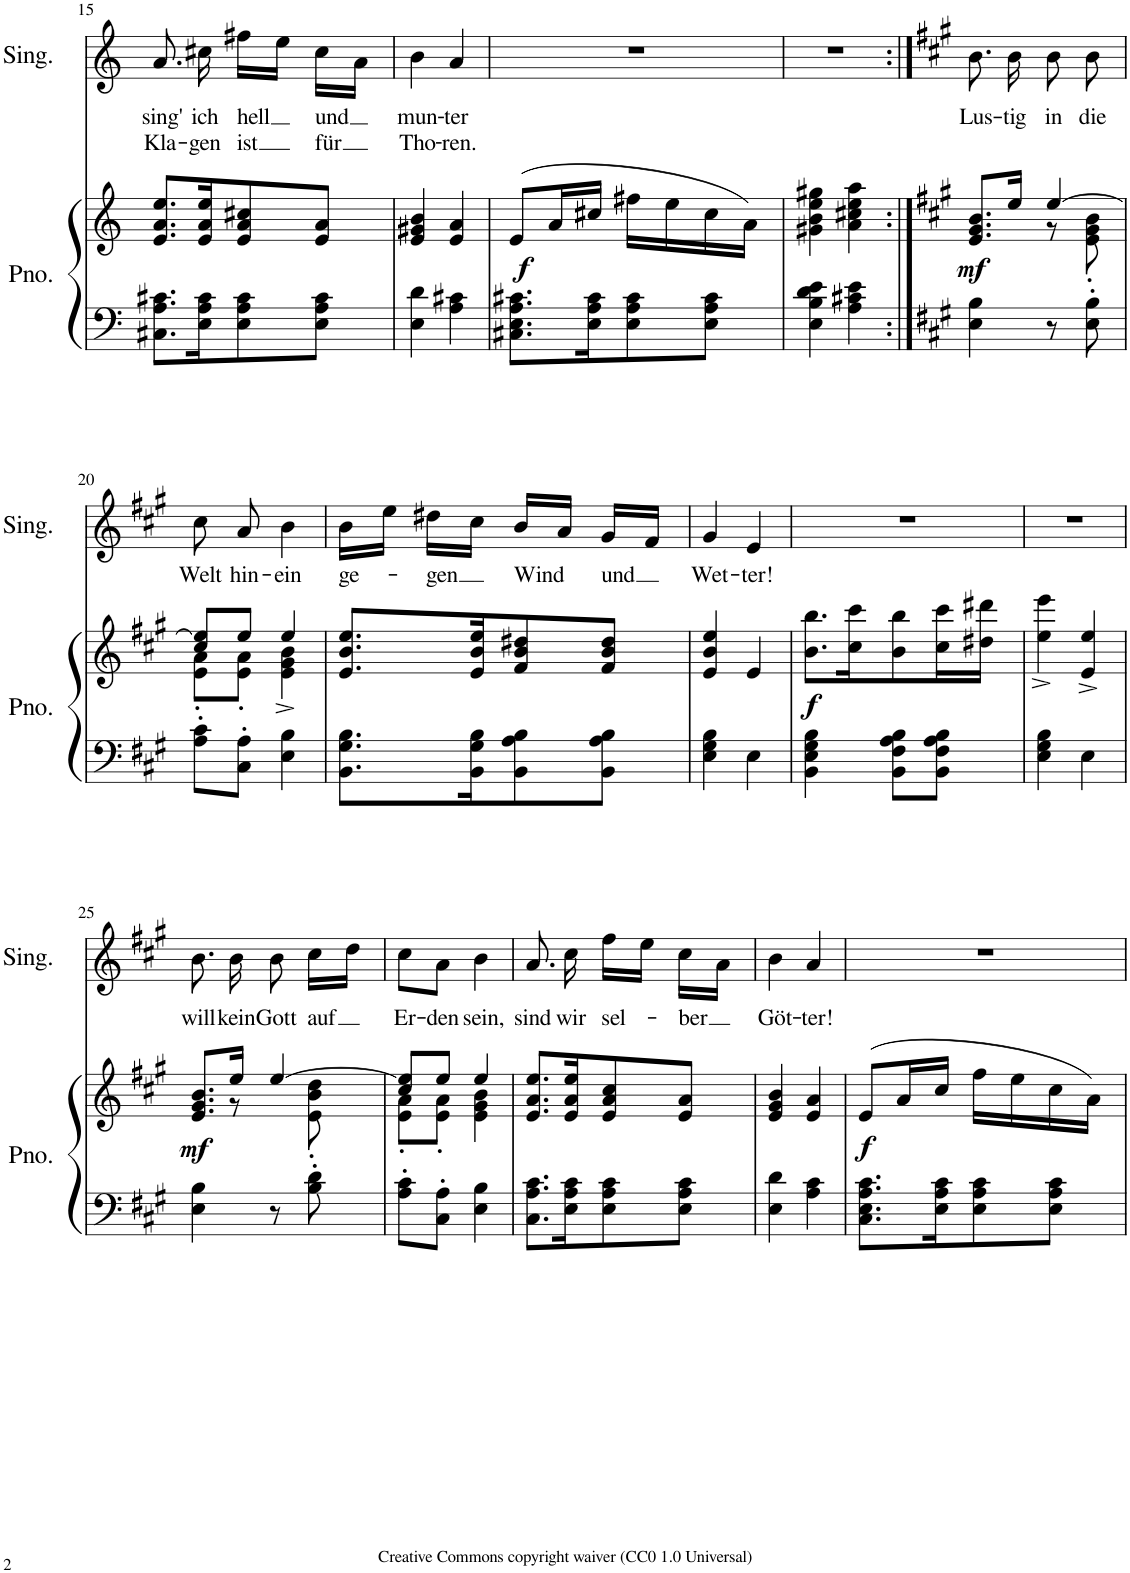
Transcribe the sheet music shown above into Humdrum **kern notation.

**kern	**kern	**dynam	**kern	**text	**text
*part2	*part2	*part2	*part1	*part1	*part1
*staff3	*staff2	*staff2/3	*staff1	*staff1	*staff1
*I"Pianoforte	*	*	*I"Singstimme	*	*
*I'Pno.	*	*	*I'Sing.	*	*
!!LO:PB:g=z
*clefF4	*clefG2	*	*clefG2	*	*
*k[]	*k[]	*	*k[]	*	*
*M2/4	*M2/4	*	*M2/4	*	*
=15	=15	=15	=15	=15	=15
!	!	!	!	!LO:LY:b	!LO:LY:b
8.C#X\ 8.A\ 8.c#X\L	8.e/ 8.a/ 8.ee/L	.	8.a/	sing'	Kla-
!	!	!	!	!LO:LY:b	!LO:LY:b
16E\ 16A\ 16c#\K	16e/ 16a/ 16ee/K	.	16cc#X\	ich	-gen
!	!	!	!	!LO:LY:b	!LO:LY:b
8E\ 8A\ 8c#\	8e/ 8a/ 8cc#X/	.	16ff#X\LL	hell	ist
.	.	.	16ee\JJ	.	.
!	!	!	!	!LO:LY:b	!LO:LY:b
8E\ 8A\ 8c#\J	8e/ 8a/J	.	16cc#\LL	und	für
.	.	.	16a\JJ	.	.
=16	=16	=16	=16	=16	=16
!	!	!	!	!LO:LY:b	!LO:LY:b
4E\ 4d\	4e/ 4g#X/ 4b/	.	4b\	mun-	Tho-
!	!	!	!	!LO:LY:b	!LO:LY:b
4A\ 4c#X\	4e/ 4a/	.	4a/	-ter	-ren.
=17	=17	=17	=17	=17	=17
!	!	!LO:DY:b	!	!	!
8.C#X\ 8.E\ 8.A\ 8.c#X\L	(8e/L	f	2r	.	.
.	16a/L	.	.	.	.
16E\ 16A\ 16c#\K	16cc#X/JJ	.	.	.	.
8E\ 8A\ 8c#\	16ff#X\LL	.	.	.	.
.	16ee\	.	.	.	.
8E\ 8A\ 8c#\J	16cc#\	.	.	.	.
.	16a\JJ)	.	.	.	.
=18	=18	=18	=18	=18	=18
4E\ 4B\ 4d\ 4e\	4g#X\ 4b\ 4ee\ 4gg#X\	.	2r	.	.
4A\ 4c#X\ 4e\	4a\ 4cc#X\ 4ee\ 4aa\	.	.	.	.
=19:|!	=19:|!	=19:|!	=19:|!	=19:|!	=19:|!
*k[f#c#g#]	*k[f#c#g#]	*	*k[f#c#g#]	*	*
*	*^	*	*	*	*
!	!	!	!LO:DY:b	!	!LO:LY:b	!
4E\ 4B\	8.e/ 8.g#/ 8.b/L	4ryy	mf	8.b\	Lus-	.
!	!	!	!	!	!LO:LY:b	!
.	16ee/Jk	.	.	16b\	-tig	.
!	!	!	!	!	!LO:LY:b	!
8r	[4ee/	8r	.	8b\	in	.
!	!	!	!	!	!LO:LY:b	!
8E\' 8B\'	.	8e\' 8g#\' 8b\'	.	8b\	die	.
!!LO:LB:g=z
=20	=20	=20	=20	=20	=20	=20
!	!	!	!	!	!LO:LY:b	!
8A\' 8c#\'L	8cc#/ 8ee/]L	8e\' 8a\'L	.	8cc#\	Welt	.
!	!	!	!	!	!LO:LY:b	!
8C#\' 8A\'J	8ee/J	8e\' 8a\'J	.	8a/	hin-	.
!	!	!	!	!	!LO:LY:b	!
4E\ 4B\	4ee/	4e\^ 4g#\^ 4b\^	.	4b\	-ein	.
=21	=21	=21	=21	=21	=21	=21
!	!	!	!	!	!LO:LY:b	!
*	*v	*v	*	*	*	*
8.BB\ 8.G#\ 8.B\L	8.e/ 8.b/ 8.ee/L	.	16b\LL	ge-	.
.	.	.	16ee\JJ	.	.
!	!	!	!	!LO:LY:b	!
.	.	.	16dd#X\LL	-gen	.
16BB\ 16G#\ 16B\K	16e/ 16b/ 16ee/K	.	16cc#\JJ	.	.
!	!	!	!	!LO:LY:b	!
8BB\ 8A\ 8B\	8f#/ 8b/ 8dd#X/	.	16b/LL	Wind	.
.	.	.	16a/JJ	.	.
!	!	!	!	!LO:LY:b	!
8BB\ 8A\ 8B\J	8f#/ 8b/ 8dd#/J	.	16g#/LL	und	.
.	.	.	16f#/JJ	.	.
=22	=22	=22	=22	=22	=22
!	!	!	!	!LO:LY:b	!
4E\ 4G#\ 4B\	4e/ 4b/ 4ee/	.	4g#/	Wet-	.
!	!	!	!	!LO:LY:b	!
4E\	4e/	.	4e/	-ter!	.
=23	=23	=23	=23	=23	=23
!	!	!LO:DY:b	!	!	!
4BB\ 4E\ 4G#\ 4B\	8.b\ 8.bb\L	f	2r	.	.
.	16cc#\ 16ccc#\K	.	.	.	.
8BB\ 8F#\ 8A\ 8B\L	8b\ 8bb\	.	.	.	.
8BB\ 8F#\ 8A\ 8B\J	16cc#\ 16ccc#\L	.	.	.	.
.	16dd#X\ 16ddd#X\JJ	.	.	.	.
=24	=24	=24	=24	=24	=24
4E\ 4G#\ 4B\	4ee\^< 4eee\^<	.	2r	.	.
4E\	4e/^ 4ee/^	.	.	.	.
!!LO:LB:g=z
=25	=25	=25	=25	=25	=25
*	*^	*	*	*	*
!	!	!	!LO:DY:b	!	!LO:LY:b	!
4E\ 4B\	8.e/ 8.g#/ 8.b/L	8.ryy	mf	8.b\	will	.
!	!	!	!	!	!LO:LY:b	!
.	16ee/Jk	8r	.	16b\	kein	.
!	!	!	!	!	!LO:LY:b	!
8r	[4ee/	.	.	8b\	Gott	.
.	.	16ryy	.	.	.	.
!	!	!	!	!	!LO:LY:b	!
8B\' 8d\'	.	8e\' 8b\' 8dd\'	.	16cc#\LL	auf	.
.	.	.	.	16dd\JJ	.	.
=26	=26	=26	=26	=26	=26	=26
!	!	!	!	!	!LO:LY:b	!
8A\' 8c#\'L	8cc#/ 8ee/]L	8e\' 8a\'L	.	8cc#\L	Er-	.
!	!	!	!	!	!LO:LY:b	!
8C#\' 8A\'J	8ee/J	8e\' 8a\'J	.	8a\J	-den	.
!	!	!	!	!	!LO:LY:b	!
4E\ 4B\	4ee/	4e\ 4g#\ 4b\	.	4b\	sein,	.
=27	=27	=27	=27	=27	=27	=27
!	!	!	!	!	!LO:LY:b	!
*	*v	*v	*	*	*	*
8.C#\ 8.A\ 8.c#\L	8.e/ 8.a/ 8.ee/L	.	8.a/	sind	.
!	!	!	!	!LO:LY:b	!
16E\ 16A\ 16c#\K	16e/ 16a/ 16ee/K	.	16cc#\	wir	.
!	!	!	!	!LO:LY:b	!
8E\ 8A\ 8c#\	8e/ 8a/ 8cc#/	.	16ff#\LL	sel-	.
.	.	.	16ee\JJ	.	.
!	!	!	!	!LO:LY:b	!
8E\ 8A\ 8c#\J	8e/ 8a/J	.	16cc#\LL	-ber	.
.	.	.	16a\JJ	.	.
=28	=28	=28	=28	=28	=28
!	!	!	!	!LO:LY:b	!
4E\ 4d\	4e/ 4g#/ 4b/	.	4b\	Göt-	.
!	!	!	!	!LO:LY:b	!
4A\ 4c#\	4e/ 4a/	.	4a/	-ter!	.
=29	=29	=29	=29	=29	=29
!	!	!LO:DY:b	!	!	!
8.C#\ 8.E\ 8.A\ 8.c#\L	(8e/L	f	2r	.	.
.	16a/L	.	.	.	.
16E\ 16A\ 16c#\K	16cc#/JJ	.	.	.	.
8E\ 8A\ 8c#\	16ff#\LL	.	.	.	.
.	16ee\	.	.	.	.
8E\ 8A\ 8c#\J	16cc#\	.	.	.	.
.	16a\JJ)	.	.	.	.
=	=	=	=	=	=
*-	*-	*-	*-	*-	*-
